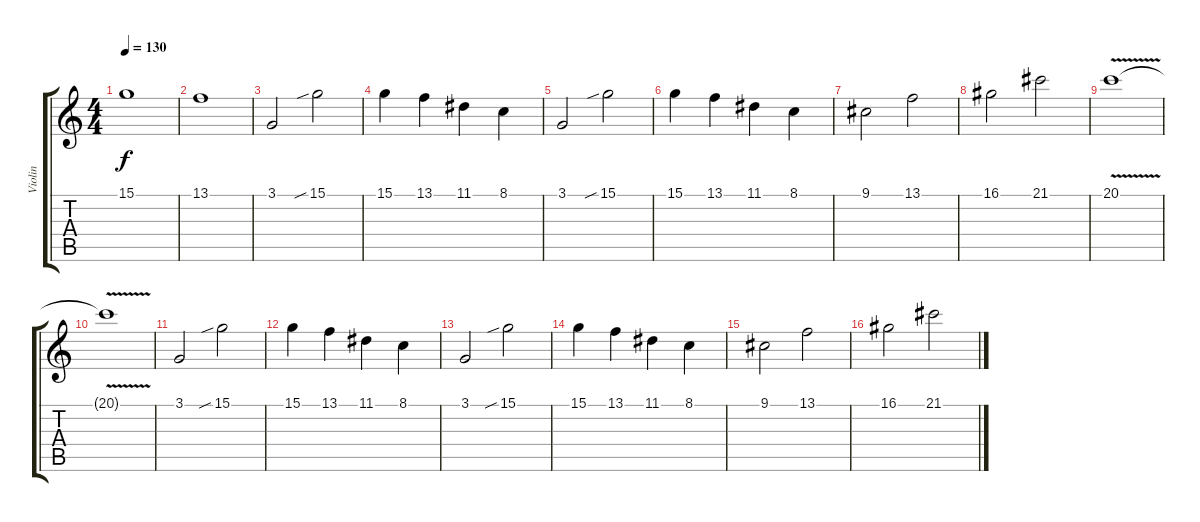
\track ("Violin" "Violin") {instrument violin}
\staff {score tabs}
\tuning (E4 B3 G3 D3 A2 E2) {hide}
\ts (4 4)
\tempo 130
\clef g2
\ks c
15.1.1{dy f} |
13.1.1 |
3.1.2 15.1{sib}.2 |
15.1.4 13.1.4 11.1.4 8.1.4 |
3.1.2 15.1{sib}.2 |
15.1.4 13.1.4 11.1.4 8.1.4 |
9.1.2 13.1.2 |
16.1.2 21.1.2 |
20.1{v}.1{volume 13} |
20.1{t}.1{volume 8} |
3.1.2{volume 16} 15.1{sib}.2 |
15.1.4 13.1.4 11.1.4 8.1.4 |
3.1.2 15.1{sib}.2 |
15.1.4 13.1.4 11.1.4 8.1.4 |
9.1.2 13.1.2 |
16.1.2 21.1.2
